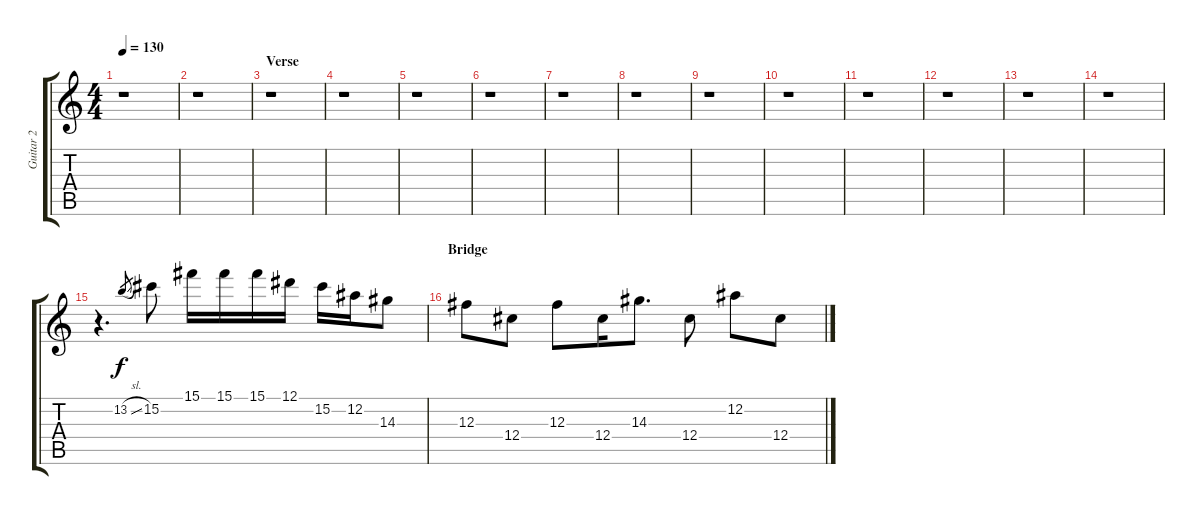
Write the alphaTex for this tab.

\track ("Guitar 2" "Guitar 2") {instrument overdrivenguitar}
\staff {score tabs}
\tuning (Eb4 Bb3 Gb3 Db3 Ab2 Eb2) {hide}
\ts (4 4)
\tempo 130
\clef g2
\ks c
r.1{dy f} |
r.1 |
\section ("" "Verse")
r.1 |
r.1 |
r.1 |
r.1 |
r.1 |
r.1 |
r.1 |
r.1 |
r.1 |
r.1 |
r.1 |
r.1 |
r.4{d} 13.2{sl}.8{gr} 15.2.8 15.1.16 15.1.16 15.1.16 12.1.16 15.2.16 12.2.16 14.3.8 |
\section ("" "Bridge")
12.3.8 12.4.8 12.3.8 12.4.16 14.3.8{d} 12.4.8 12.2.8 12.4.8
